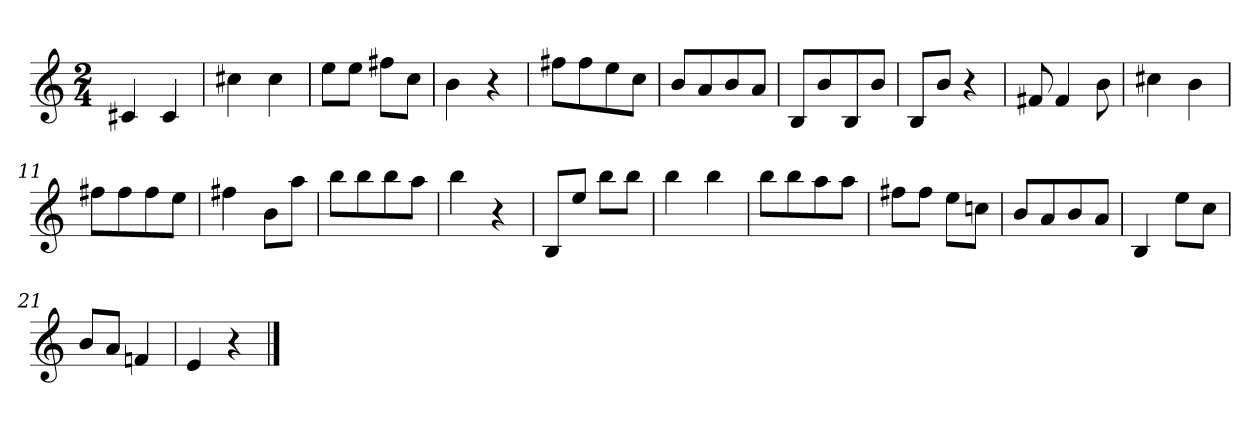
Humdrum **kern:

**kern
*part1
*staff1
*clefG2
*M2/4
=1
4c#X
4c#
=2
4cc#X
4cc#
=3
8eeL
8eeJ
8ff#XL
8ccJ
=4
4b
4r
=5
8ff#XL
8ff#
8ee
8ccJ
=6
8bL
8a
8b
8aJ
=7
8BL
8b
8B
8bJ
=8
8BL
8bJ
4r
=9
8f#X
4f#
8b
=10
4cc#X
4b
=11
8ff#XL
8ff#
8ff#
8eeJ
=12
4ff#X
8bL
8aaJ
=13
8bbL
8bb
8bb
8aaJ
=14
4bb
4r
=15
8BL
8eeJ
8bbL
8bbJ
=16
4bb
4bb
=17
8bbL
8bb
8aa
8aaJ
=18
8ff#XL
8ff#J
8eeL
8ccnJ
=19
8bL
8a
8b
8aJ
=20
4B
8eeL
8ccJ
=21
8bL
8aJ
4fn
=22
4e
4r
==
*-
